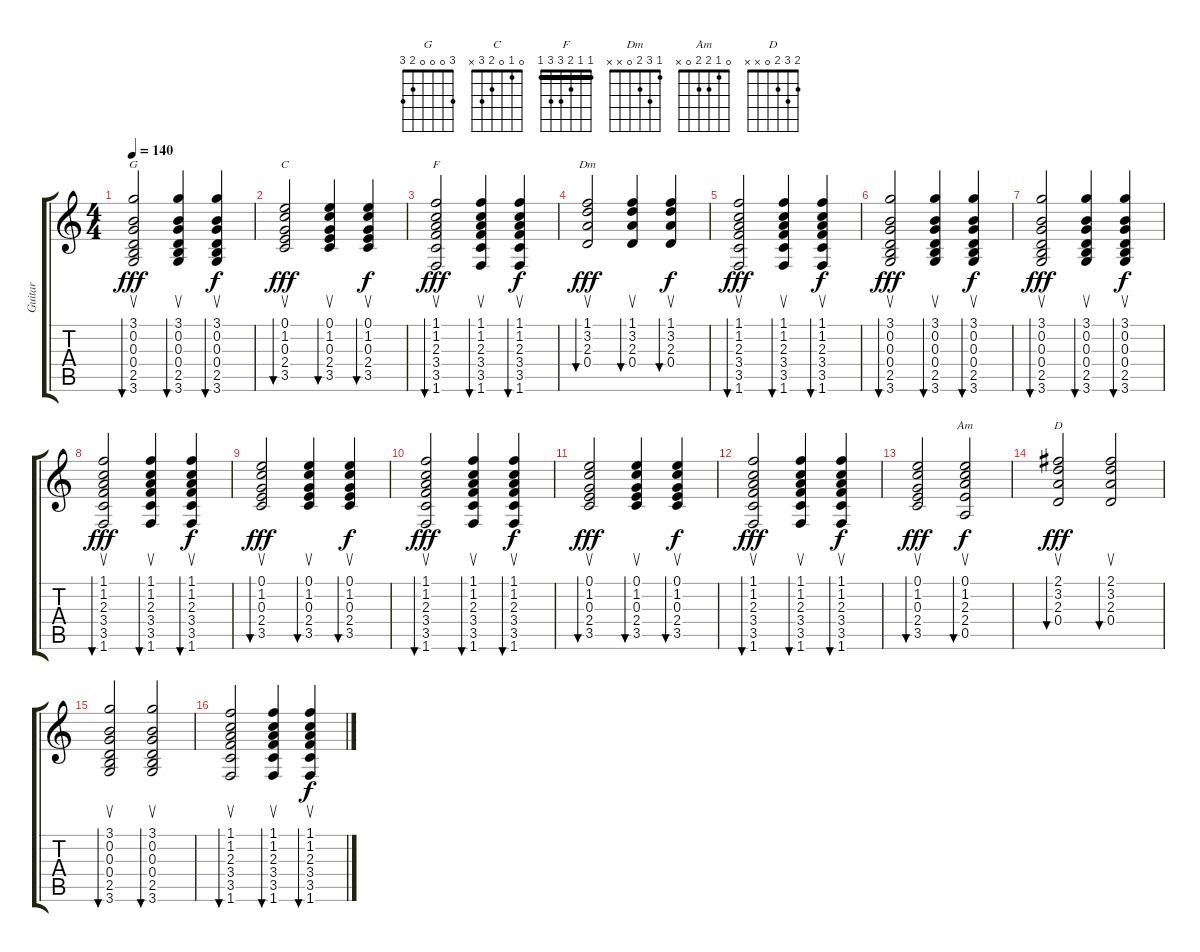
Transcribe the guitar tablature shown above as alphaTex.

\track ("Guitar" "Guitar") {instrument acousticguitarnylon}
\staff {score tabs}
\tuning (E4 B3 G3 D3 A2 E2) {hide}
\chord ("G" 3 0 0 0 2 3)
\chord ("C" 0 1 0 2 3 x)
\chord ("F" 1 1 2 3 3 1) {barre 1}
\chord ("Dm" 1 3 2 0 x x)
\chord ("Am" 0 1 2 2 0 x)
\chord ("D" 2 3 2 0 x x)
\ts (4 4)
\tempo 140
\clef g2
\ks c
(3.1 0.2 0.3 0.4 2.5 3.6).2{su bu 30 ch "G" dy fff} (3.1 0.2 0.3 0.4 2.5 3.6).4{su bu 30} (3.1 0.2 0.3 0.4 2.5 3.6).4{su bu 30 dy f} |
(0.1 1.2 0.3 2.4 3.5).2{su bu 30 ch "C" dy fff} (0.1 1.2 0.3 2.4 3.5).4{su bu 30} (0.1 1.2 0.3 2.4 3.5).4{su bu 30 dy f} |
(1.1 1.2 2.3 3.4 3.5 1.6).2{su bu 30 ch "F" dy fff} (1.1 1.2 2.3 3.4 3.5 1.6).4{su bu 30} (1.1 1.2 2.3 3.4 3.5 1.6).4{su bu 30 dy f} |
(1.1 3.2 2.3 0.4).2{su bu 30 ch "Dm" dy fff} (1.1 3.2 2.3 0.4).4{su bu 30} (1.1 3.2 2.3 0.4).4{su bu 30 dy f} |
(1.1 1.2 2.3 3.4 3.5 1.6).2{su bu 30 dy fff} (1.1 1.2 2.3 3.4 3.5 1.6).4{su bu 30} (1.1 1.2 2.3 3.4 3.5 1.6).4{su bu 30 dy f} |
(3.1 0.2 0.3 0.4 2.5 3.6).2{su bu 30 dy fff} (3.1 0.2 0.3 0.4 2.5 3.6).4{su bu 30} (3.1 0.2 0.3 0.4 2.5 3.6).4{su bu 30 dy f} |
(3.1 0.2 0.3 0.4 2.5 3.6).2{su bu 30 dy fff} (3.1 0.2 0.3 0.4 2.5 3.6).4{su bu 30} (3.1 0.2 0.3 0.4 2.5 3.6).4{su bu 30 dy f} |
(1.1 1.2 2.3 3.4 3.5 1.6).2{su bu 30 dy fff} (1.1 1.2 2.3 3.4 3.5 1.6).4{su bu 30} (1.1 1.2 2.3 3.4 3.5 1.6).4{su bu 30 dy f} |
(0.1 1.2 0.3 2.4 3.5).2{su bu 30 dy fff} (0.1 1.2 0.3 2.4 3.5).4{su bu 30} (0.1 1.2 0.3 2.4 3.5).4{su bu 30 dy f} |
(1.1 1.2 2.3 3.4 3.5 1.6).2{su bu 30 dy fff} (1.1 1.2 2.3 3.4 3.5 1.6).4{su bu 30} (1.1 1.2 2.3 3.4 3.5 1.6).4{su bu 30 dy f} |
(0.1 1.2 0.3 2.4 3.5).2{su bu 30 dy fff} (0.1 1.2 0.3 2.4 3.5).4{su bu 30} (0.1 1.2 0.3 2.4 3.5).4{su bu 30 dy f} |
(1.1 1.2 2.3 3.4 3.5 1.6).2{su bu 30 dy fff} (1.1 1.2 2.3 3.4 3.5 1.6).4{su bu 30} (1.1 1.2 2.3 3.4 3.5 1.6).4{su bu 30 dy f} |
(0.1 1.2 0.3 2.4 3.5).2{su bu 30 dy fff} (0.1 1.2 2.3 2.4 0.5).2{su bu 30 ch "Am" dy f} |
(2.1 3.2 2.3 0.4).2{su bu 30 ch "D" dy fff} (2.1 3.2 2.3 0.4).2{su bu 30} |
(3.1 0.2 0.3 0.4 2.5 3.6).2{su bu 30} (3.1 0.2 0.3 0.4 2.5 3.6).2{su bu 30} |
(1.1 1.2 2.3 3.4 3.5 1.6).2{su bu 30} (1.1 1.2 2.3 3.4 3.5 1.6).4{su bu 30} (1.1 1.2 2.3 3.4 3.5 1.6).4{su bu 30 dy f}
